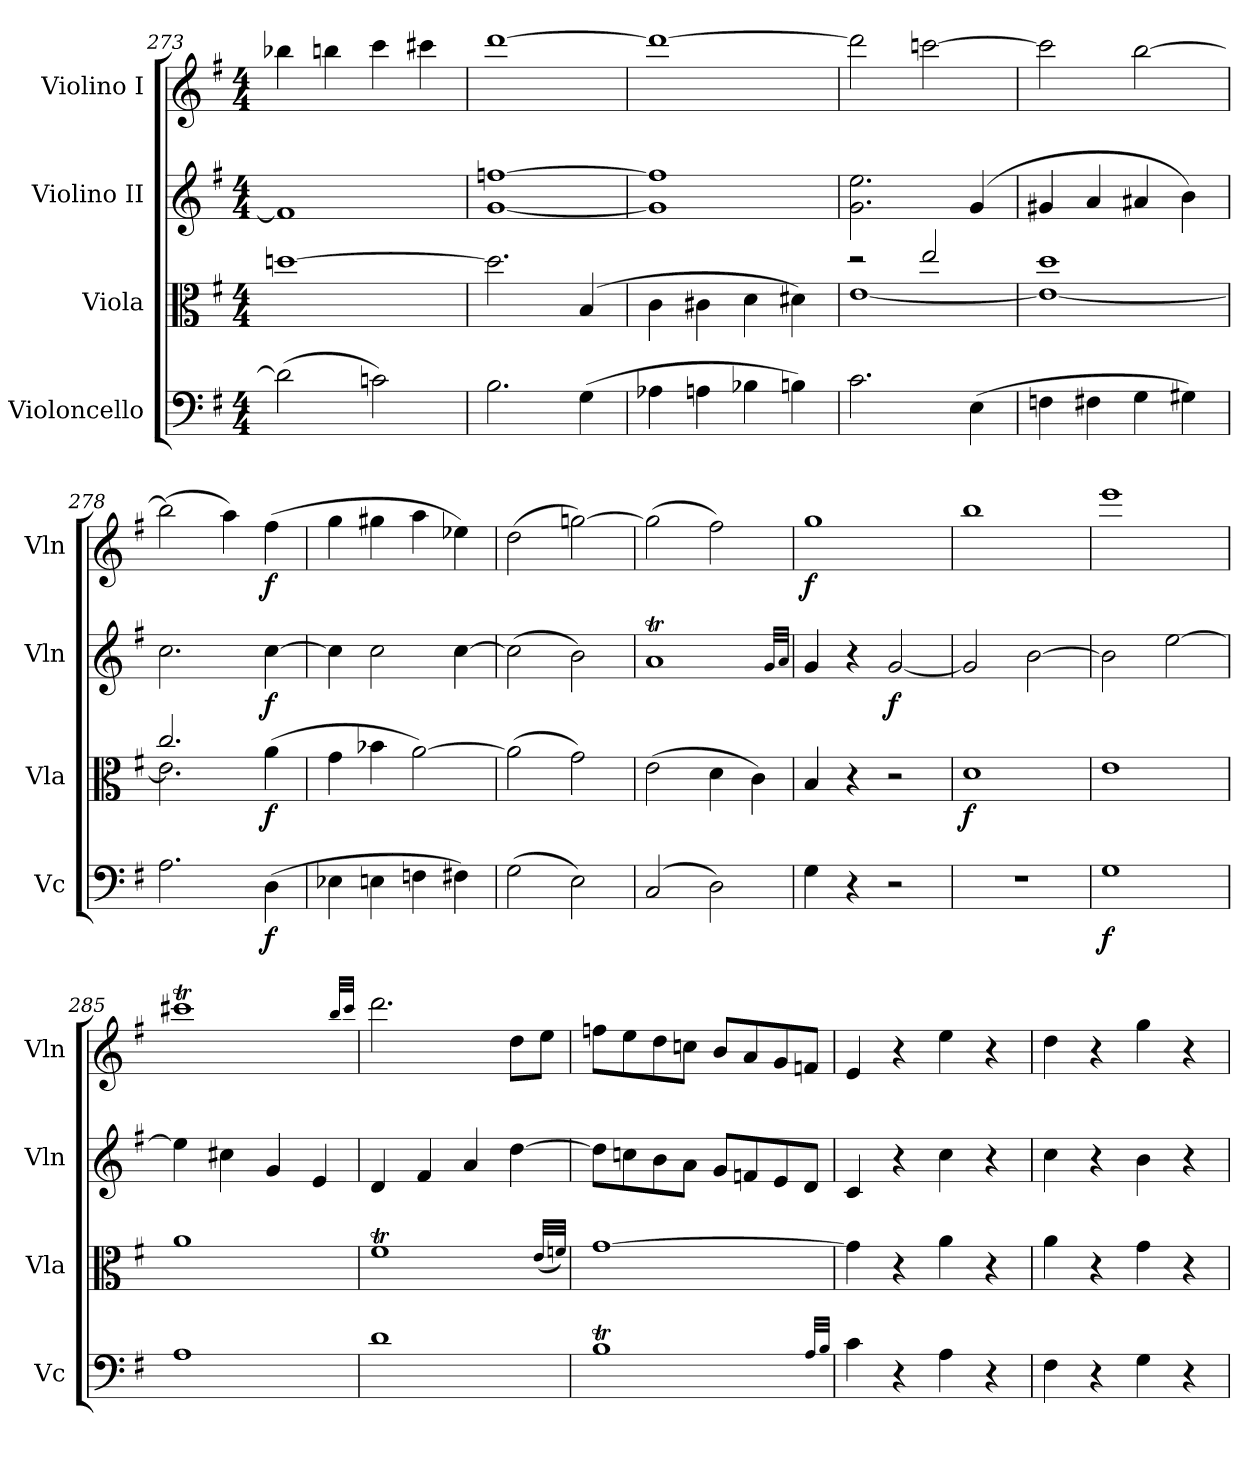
**kern	**dynam	**kern	**dynam	**kern	**dynam	**kern	**dynam
*part4	*part4	*part3	*part3	*part2	*part2	*part1	*part1
*staff4	*staff4	*staff3	*staff3	*staff2	*staff2	*staff1	*staff1
*I"Violoncello	*	*I"Viola	*	*I"Violino II	*	*I"Violino I	*
*I'Vc	*	*I'Vla	*	*I'Vln	*	*I'Vln	*
*clefF4	*	*clefC3	*	*clefG2	*	*clefG2	*
*k[f#]	*	*k[f#]	*	*k[f#]	*	*k[f#]	*
*G:	*	*G:	*	*G:	*	*G:	*
*M4/4	*	*M4/4	*	*M4/4	*	*M4/4	*
=273	=273	=273	=273	=273	=273	=273	=273
(2d]	.	[1ddn	.	1f#]	.	4bb-X	.
.	.	.	.	.	.	4bbn	.
2cn)	.	.	.	.	.	4ccc	.
.	.	.	.	.	.	4ccc#X	.
=274	=274	=274	=274	=274	=274	=274	=274
2.B	.	2.dd]	.	[1ffn [1g	.	[1ddd	.
(4G	.	(4B	.	.	.	.	.
!!LO:LB:g=z
=275	=275	=275	=275	=275	=275	=275	=275
4A-X	.	4c	.	1ff] 1g]	.	1ddd_	.
4An	.	4c#X	.	.	.	.	.
4B-X	.	4d	.	.	.	.	.
4Bn)	.	4d#X)	.	.	.	.	.
=276	=276	=276	=276	=276	=276	=276	=276
*	*	*^	*	*	*	*	*
2.c	.	2ree	[1e	.	2.ee 2.g	.	2ddd]	.
.	.	2ee	.	.	.	.	[2cccn	.
(4E	.	.	.	.	(4g	.	.	.
=277	=277	=277	=277	=277	=277	=277	=277	=277
4Fn	cresc.	1dd	1e_	cresc.	4g#X	cresc.	2ccc]	cresc.
4F#X	.	.	.	.	4a	.	.	.
4G	.	.	.	.	4a#X	.	[2bb	.
4G#X)	.	.	.	.	4b)	.	.	.
=278	=278	=278	=278	=278	=278	=278	=278	=278
2.A	.	2.cc	2.e]	.	2.cc	.	(2bb]	.
.	.	.	.	.	.	.	4aa)	.
(4D	f	(4a	4ryy	f	[4cc	f	(4ff#	f
*	*	*v	*v	*	*	*	*	*
=279	=279	=279	=279	=279	=279	=279	=279
4E-X	.	4g	.	4cc]	.	4gg	.
4En	.	4b-X	.	2cc	.	4gg#X	.
4Fn	.	[2a)	.	.	.	4aa	.
4F#X)	.	.	.	[4cc	.	4ee-X)	.
=280	=280	=280	=280	=280	=280	=280	=280
(2G	.	(2a]	.	(2cc]	.	(2dd	.
2E)	.	2g)	.	2b)	.	[2ggn)	.
=281	=281	=281	=281	=281	=281	=281	=281
(2C	.	(2e	.	1aT	.	(2gg]	.
2D)	.	4d	.	.	.	2ff#)	.
.	.	4c)	.	.	.	.	.
.	.	.	.	32qgTTT/LLL	.	.	.
.	.	.	.	32qa/JJJ	.	.	.
!!LO:LB:g=z
=282	=282	=282	=282	=282	=282	=282	=282
4G	.	4B	.	4g	.	1gg	f
4r	.	4r	.	4r	.	.	.
2r	.	2r	.	[2g	f	.	.
=283	=283	=283	=283	=283	=283	=283	=283
1r	.	1d	f	2g]	.	1bb	.
.	.	.	.	[2b	.	.	.
=284	=284	=284	=284	=284	=284	=284	=284
1G	f	1e	.	2b]	.	1eee	.
.	.	.	.	[2ee	.	.	.
=285	=285	=285	=285	=285	=285	=285	=285
1A	.	1a	.	4ee]	.	1ccc#Xt	.
.	.	.	.	4cc#X	.	.	.
.	.	.	.	4g	.	.	.
.	.	.	.	4e	.	.	.
.	.	.	.	.	.	32qbbTTT/LLL	.
.	.	.	.	.	.	32qccc#/JJJ	.
=286	=286	=286	=286	=286	=286	=286	=286
1d	.	1f#t	.	4d	.	2.ddd	.
.	.	.	.	4f#	.	.	.
.	.	.	.	4a	.	.	.
.	.	.	.	[4dd	.	8ddL	.
.	.	.	.	.	.	8eeJ	.
.	.	(<32qeTTT/LLL	.	.	.	.	.
.	.	32qf/JJJ)	.	.	.	.	.
=287	=287	=287	=287	=287	=287	=287	=287
1Bt	.	[1g	.	8ddL]	.	8ffnL	.
.	.	.	.	8ccn	.	8ee	.
.	.	.	.	8b	.	8dd	.
.	.	.	.	8aJ	.	8ccnJ	.
.	.	.	.	8gL	.	8bL	.
.	.	.	.	8fn	.	8a	.
.	.	.	.	8e	.	8g	.
.	.	.	.	8dJ	.	8fnJ	.
32qATTT/LLL	.	.	.	.	.	.	.
32qB/JJJ	.	.	.	.	.	.	.
=288	=288	=288	=288	=288	=288	=288	=288
4c	.	4g]	.	4c	.	4e	.
4r	.	4r	.	4r	.	4r	.
4A	.	4a	.	4cc	.	4ee	.
4r	.	4r	.	4r	.	4r	.
!!LO:LB:g=z
=289	=289	=289	=289	=289	=289	=289	=289
4F#	.	4a	.	4cc	.	4dd	.
4r	.	4r	.	4r	.	4r	.
4G	.	4g	.	4b	.	4gg	.
4r	.	4r	.	4r	.	4r	.
=	=	=	=	=	=	=	=
*-	*-	*-	*-	*-	*-	*-	*-
